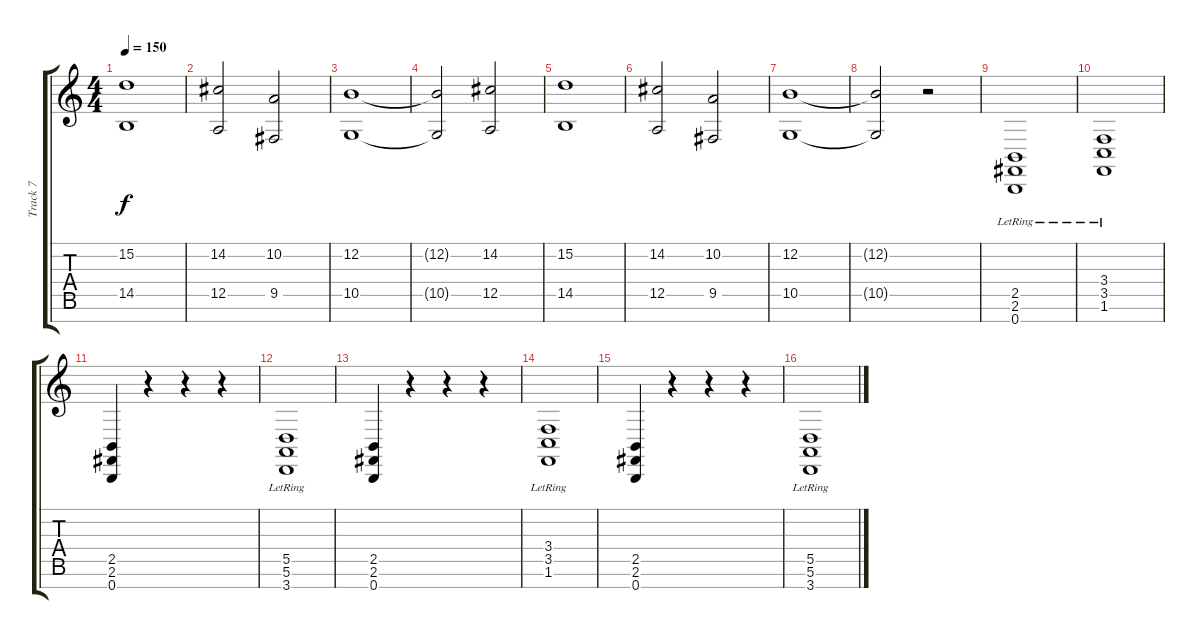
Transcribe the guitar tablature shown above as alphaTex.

\track ("Track 7" "Track 7") {instrument stringensemble2}
\staff {score tabs}
\tuning (E4 B3 G3 D3 A2 E2 B1) {hide}
\ts (4 4)
\tempo 150
\clef g2
\ks c
(15.2 14.5).1{dy f} |
(14.2 12.5).2 (10.2 9.5).2 |
(12.2 10.5).1 |
(12.2{t} 10.5{t}).2 (14.2 12.5).2 |
(15.2 14.5).1 |
(14.2 12.5).2 (10.2 9.5).2 |
(12.2 10.5).1 |
(12.2{t} 10.5{t}).2 r.2 |
(2.5 2.6{lr} 0.7).1 |
(3.4{lr} 3.5 1.6).1 |
(2.5 2.6 0.7).4 r.4 r.4 r.4 |
(5.5 5.6{lr} 3.7).1 |
(2.5 2.6 0.7).4 r.4 r.4 r.4 |
(3.4 3.5 1.6{lr}).1 |
(2.5 2.6 0.7).4 r.4 r.4 r.4 |
(5.5 5.6{lr} 3.7).1
